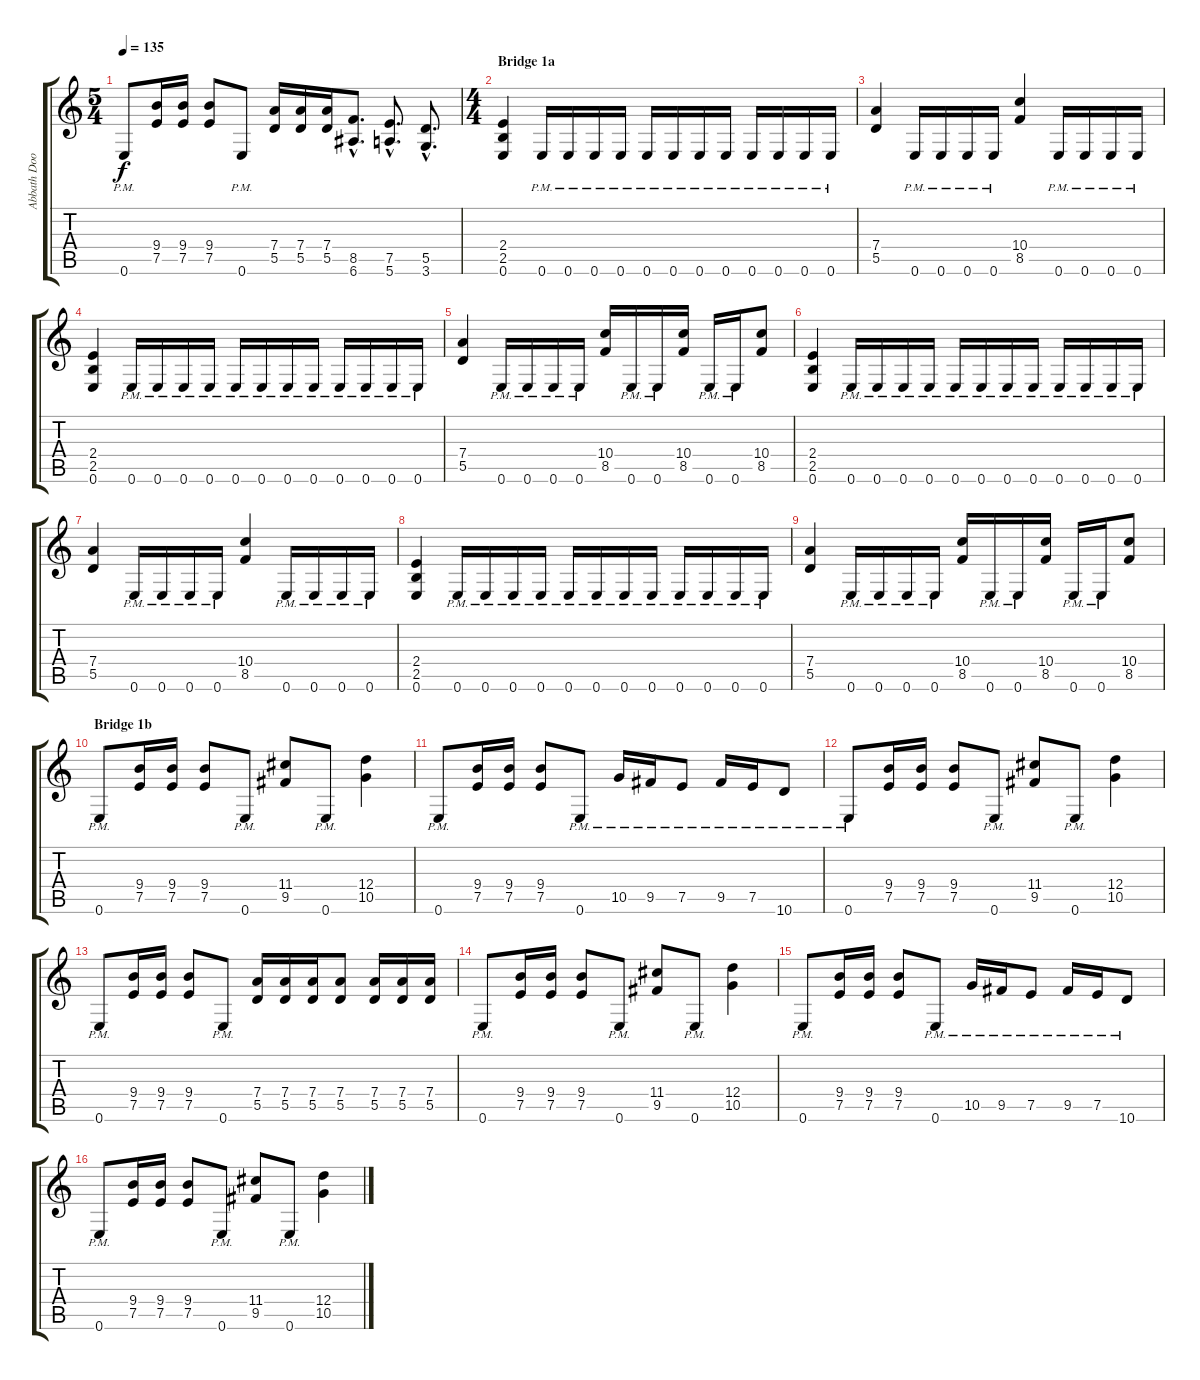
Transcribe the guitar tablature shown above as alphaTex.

\track ("Abbath Doom Occulta (Guitar)" "Abbath Doo") {instrument distortionguitar}
\staff {score tabs}
\tuning (E4 B3 G3 D3 A2 E2) {hide}
\ts (5 4)
\tempo 135
\clef g2
\ks c
0.6{pm}.8{dy f} (9.4 7.5).16 (9.4 7.5).16 (9.4 7.5).8 0.6{pm}.8 (7.4 5.5).16 (7.4 5.5).16 (7.4 5.5).16 (8.5{hac} 6.6{hac}).8{d} (7.5{hac} 5.6{hac}).8{d} (5.5{hac} 3.6{hac}).8{d} |
\ts (4 4)
\section ("" "Bridge 1a")
(2.4 2.5 0.6).4 0.6{pm}.16 0.6{pm}.16 0.6{pm}.16 0.6{pm}.16 0.6{pm}.16 0.6{pm}.16 0.6{pm}.16 0.6{pm}.16 0.6{pm}.16 0.6{pm}.16 0.6{pm}.16 0.6{pm}.16 |
(7.4 5.5).4 0.6{pm}.16 0.6{pm}.16 0.6{pm}.16 0.6{pm}.16 (10.4 8.5).4 0.6{pm}.16 0.6{pm}.16 0.6{pm}.16 0.6{pm}.16 |
(2.4 2.5 0.6).4 0.6{pm}.16 0.6{pm}.16 0.6{pm}.16 0.6{pm}.16 0.6{pm}.16 0.6{pm}.16 0.6{pm}.16 0.6{pm}.16 0.6{pm}.16 0.6{pm}.16 0.6{pm}.16 0.6{pm}.16 |
(7.4 5.5).4 0.6{pm}.16 0.6{pm}.16 0.6{pm}.16 0.6{pm}.16 (10.4 8.5).16 0.6{pm}.16 0.6{pm}.16 (10.4 8.5).16 0.6{pm}.16 0.6{pm}.16 (10.4 8.5).8 |
(2.4 2.5 0.6).4 0.6{pm}.16 0.6{pm}.16 0.6{pm}.16 0.6{pm}.16 0.6{pm}.16 0.6{pm}.16 0.6{pm}.16 0.6{pm}.16 0.6{pm}.16 0.6{pm}.16 0.6{pm}.16 0.6{pm}.16 |
(7.4 5.5).4 0.6{pm}.16 0.6{pm}.16 0.6{pm}.16 0.6{pm}.16 (10.4 8.5).4 0.6{pm}.16 0.6{pm}.16 0.6{pm}.16 0.6{pm}.16 |
(2.4 2.5 0.6).4 0.6{pm}.16 0.6{pm}.16 0.6{pm}.16 0.6{pm}.16 0.6{pm}.16 0.6{pm}.16 0.6{pm}.16 0.6{pm}.16 0.6{pm}.16 0.6{pm}.16 0.6{pm}.16 0.6{pm}.16 |
(7.4 5.5).4 0.6{pm}.16 0.6{pm}.16 0.6{pm}.16 0.6{pm}.16 (10.4 8.5).16 0.6{pm}.16 0.6{pm}.16 (10.4 8.5).16 0.6{pm}.16 0.6{pm}.16 (10.4 8.5).8 |
\section ("" "Bridge 1b")
0.6{pm}.8 (9.4 7.5).16 (9.4 7.5).16 (9.4 7.5).8 0.6{pm}.8 (11.4 9.5).8 0.6{pm}.8 (12.4 10.5).4 |
0.6{pm}.8 (9.4 7.5).16 (9.4 7.5).16 (9.4 7.5).8 0.6{pm}.8 10.5{pm}.16 9.5{pm}.16 7.5{pm}.8 9.5{pm}.16 7.5{pm}.16 10.6{pm}.8 |
0.6{pm}.8 (9.4 7.5).16 (9.4 7.5).16 (9.4 7.5).8 0.6{pm}.8 (11.4 9.5).8 0.6{pm}.8 (12.4 10.5).4 |
0.6{pm}.8 (9.4 7.5).16 (9.4 7.5).16 (9.4 7.5).8 0.6{pm}.8 (7.4 5.5).16 (7.4 5.5).16 (7.4 5.5).16 (7.4 5.5).8 (7.4 5.5).16 (7.4 5.5).16 (7.4 5.5).16 |
0.6{pm}.8 (9.4 7.5).16 (9.4 7.5).16 (9.4 7.5).8 0.6{pm}.8 (11.4 9.5).8 0.6{pm}.8 (12.4 10.5).4 |
0.6{pm}.8 (9.4 7.5).16 (9.4 7.5).16 (9.4 7.5).8 0.6{pm}.8 10.5{pm}.16 9.5{pm}.16 7.5{pm}.8 9.5{pm}.16 7.5{pm}.16 10.6{pm}.8 |
0.6{pm}.8 (9.4 7.5).16 (9.4 7.5).16 (9.4 7.5).8 0.6{pm}.8 (11.4 9.5).8 0.6{pm}.8 (12.4 10.5).4
